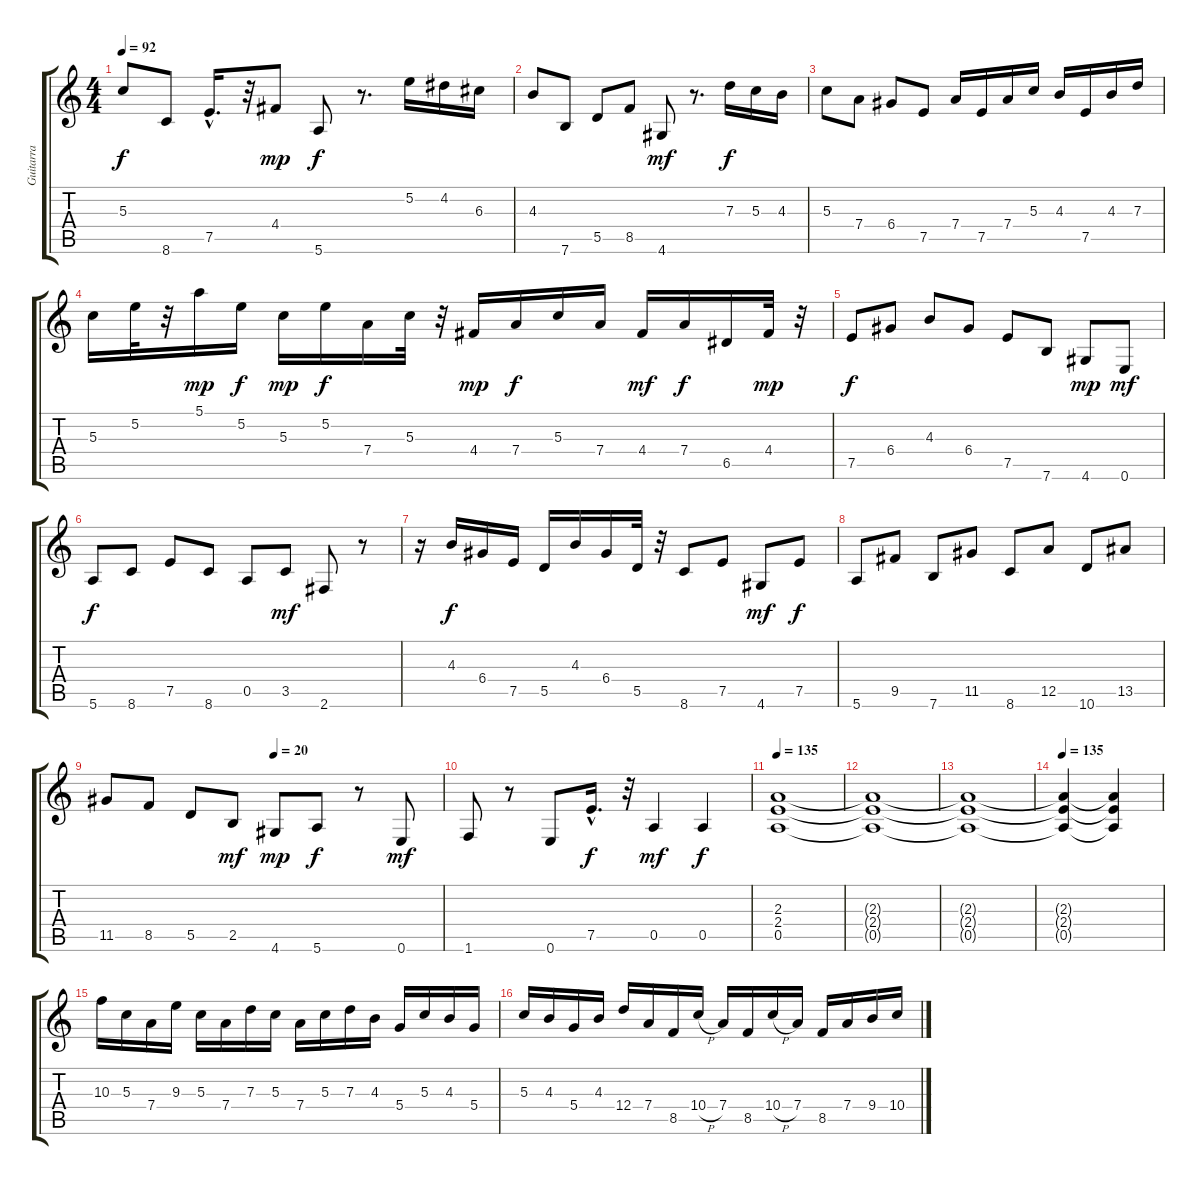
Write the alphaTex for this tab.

\track ("Guitarra" "Guitarra") {instrument distortionguitar}
\staff {score tabs}
\tuning (E4 B3 G3 D3 A2 E2) {hide}
\ts (4 4)
\tempo 92
\clef g2
\ks c
5.3.8{dy f} 8.6.8 7.5{hac}.16{d} r.32 4.4.8{dy mp} 5.6.8{dy f} r.8{d} 5.2.16 4.2.16 6.3.16 |
4.3.8 7.6.8 5.5.8 8.5.8 4.6.8{dy mf} r.8{d} 7.3.16{dy f} 5.3.16 4.3.16 |
5.3.8 7.4.8 6.4.8 7.5.8 7.4.16 7.5.16 7.4.16 5.3.16 4.3.16 7.5.16 4.3.16 7.3.16 |
5.3.16 5.2.32 r.32 5.1.16{dy mp} 5.2.16{dy f} 5.3.16{dy mp} 5.2.16{dy f} 7.4.16 5.3.32 r.32 4.4.16{dy mp} 7.4.16{dy f} 5.3.16 7.4.16 4.4.16{dy mf} 7.4.16{dy f} 6.5.16 4.4.32{dy mp} r.32 |
7.5.8{dy f} 6.4.8 4.3.8 6.4.8 7.5.8 7.6.8 4.6.8{dy mp} 0.6.8{dy mf} |
5.6.8{dy f} 8.6.8 7.5.8 8.6.8 0.5.8 3.5.8{dy mf} 2.6.8 r.8 |
r.16 4.3.16{dy f} 6.4.16 7.5.16 5.5.16 4.3.16 6.4.16 5.5.32 r.32 8.6.8 7.5.8 4.6.8{dy mf} 7.5.8{dy f} |
5.6.8 9.5.8 7.6.8 11.5.8 8.6.8 12.5.8 10.6.8 13.5.8 |
\tempo (20 0.5)
11.5.8 8.5.8 5.5.8 2.5.8{dy mf} 4.6.8{dy mp} 5.6.8{dy f} r.8 0.6.8{dy mf} |
1.6.8 r.8 0.6.8 7.5{hac}.16{d dy f} r.32 0.5.4{dy mf} 0.5.4{dy f} |
\tempo 135
(2.3 2.4 0.5).1 |
(2.3{t} 2.4{t} 0.5{t}).1 |
(2.3{t} 2.4{t} 0.5{t}).1 |
\tempo 135
(2.3{t} 2.4{t} 0.5{t}).4 (2.3{t} 2.4{t} 0.5{t}).4 |
10.3.16 5.3.16 7.4.16 9.3.16 5.3.16 7.4.16 7.3.16 5.3.16 7.4.16 5.3.16 7.3.16 4.3.16 5.4.16 5.3.16 4.3.16 5.4.16 |
5.3.16 4.3.16 5.4.16 4.3.16 12.4.16 7.4.16 8.5.16 10.4{h}.16 7.4.16 8.5.16 10.4{h}.16 7.4.16 8.5.16 7.4.16 9.4.16 10.4.16
